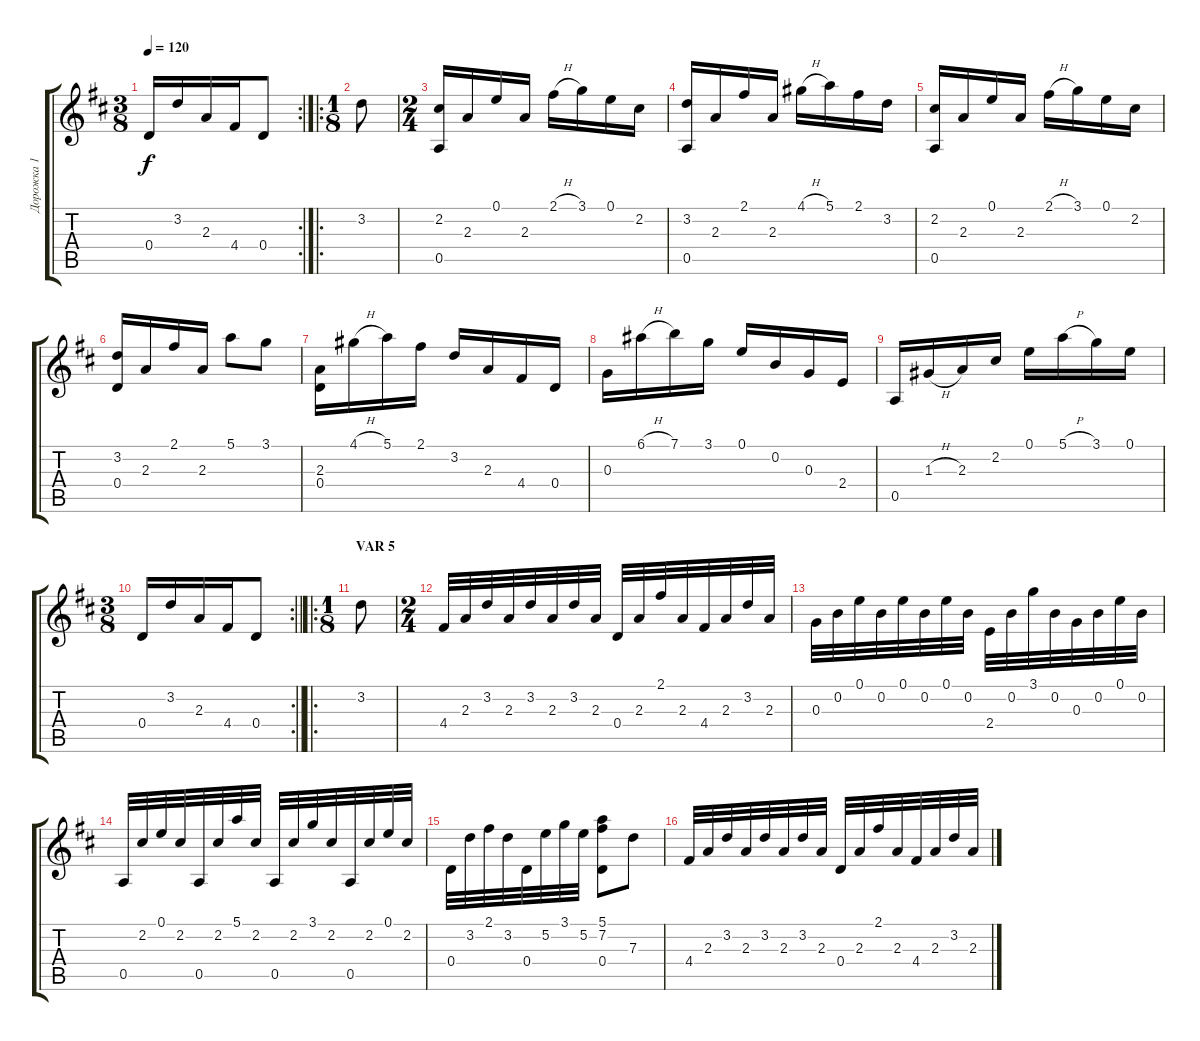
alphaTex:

\track ("Дорожка 1" "Дорожка 1") {instrument acousticguitarnylon}
\staff {score tabs}
\tuning (E4 B3 G3 D3 A2 E2) {hide}
\rc 2
\ts (3 8)
\tempo 120
\clef g2
\ks d
0.4.16{dy f} 3.2.16 2.3.16 4.4.16 0.4.8 |
\ro
\ts (1 8)
3.2.8 |
\ts (2 4)
(2.2 0.5).16 2.3.16 0.1.16 2.3.16 2.1{h}.16 3.1.16 0.1.16 2.2.16 |
(3.2 0.5).16 2.3.16 2.1.16 2.3.16 4.1{h}.16 5.1.16 2.1.16 3.2.16 |
(2.2 0.5).16 2.3.16 0.1.16 2.3.16 2.1{h}.16 3.1.16 0.1.16 2.2.16 |
(3.2 0.4).16 2.3.16 2.1.16 2.3.16 5.1.8 3.1.8 |
(2.3 0.4).16 4.1{h}.16 5.1.16 2.1.16 3.2.16 2.3.16 4.4.16 0.4.16 |
0.3.16 6.1{h}.16 7.1.16 3.1.16 0.1.16 0.2.16 0.3.16 2.4.16 |
0.5.16 1.3{h}.16 2.3.16 2.2.16 0.1.16 5.1{h}.16 3.1.16 0.1.16 |
\rc 2
\ts (3 8)
\barLineRight lightlight
0.4.16 3.2.16 2.3.16 4.4.16 0.4.8 |
\ro
\ts (1 8)
\section ("" "VAR 5")
3.2.8 |
\ts (2 4)
4.4.32 2.3.32 3.2.32 2.3.32 3.2.32 2.3.32 3.2.32 2.3.32 0.4.32 2.3.32 2.1.32 2.3.32 4.4.32 2.3.32 3.2.32 2.3.32 |
0.3.32 0.2.32 0.1.32 0.2.32 0.1.32 0.2.32 0.1.32 0.2.32 2.4.32 0.2.32 3.1.32 0.2.32 0.3.32 0.2.32 0.1.32 0.2.32 |
0.5.32 2.2.32 0.1.32 2.2.32 0.5.32 2.2.32 5.1.32 2.2.32 0.5.32 2.2.32 3.1.32 2.2.32 0.5.32 2.2.32 0.1.32 2.2.32 |
0.4.32 3.2.32 2.1.32 3.2.32 0.4.32 5.2.32 3.1.32 5.2.32 (5.1 7.2 0.4).8 7.3.8 |
4.4.32 2.3.32 3.2.32 2.3.32 3.2.32 2.3.32 3.2.32 2.3.32 0.4.32 2.3.32 2.1.32 2.3.32 4.4.32 2.3.32 3.2.32 2.3.32
